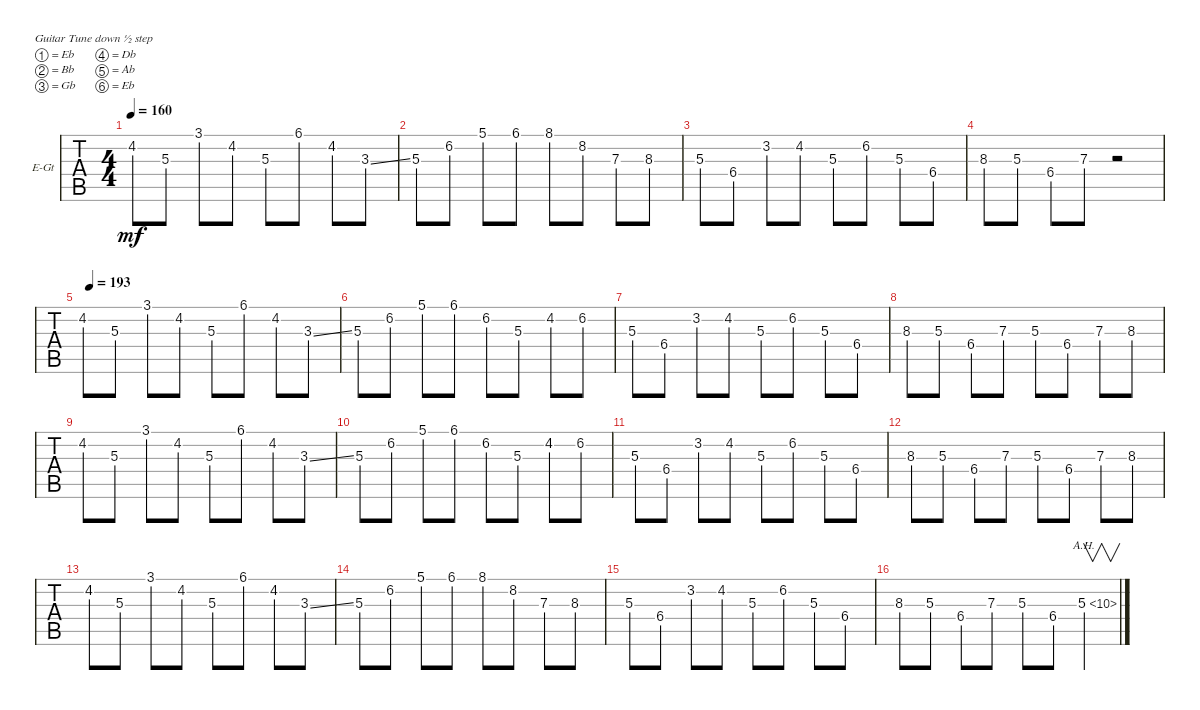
\defaultSystemsLayout 4
\bracketExtendMode groupsimilarinstruments
\firstSystemTrackNameOrientation horizontal
\otherSystemsTrackNameOrientation horizontal
\track ("Electric Guitar" "E-Gt") {multiBarRest instrument distortionguitar}
\staff {tabs}
\tuning (Eb4 Bb3 Gb3 Db3 Ab2 Eb2)
\ts (4 4)
\tempo 160
\clef g2
\ks c
4.2.8{dy mf} 5.3.8 3.1.8 4.2.8 5.3.8 6.1.8 4.2.8 3.3{ss}.8 |
5.3.8 6.2.8 5.1.8 6.1.8 8.1.8 8.2.8 7.3.8 8.3.8 |
5.3.8 6.4.8 3.2.8 4.2.8 5.3.8 6.2.8 5.3.8 6.4.8 |
8.3.8 5.3.8 6.4.8 7.3.8 r.2 |
\tempo (193 0.03125)
4.2.8 5.3.8 3.1.8 4.2.8 5.3.8 6.1.8 4.2.8 3.3{ss}.8 |
5.3.8 6.2.8 5.1.8 6.1.8 6.2.8 5.3.8 4.2.8 6.2.8 |
5.3.8 6.4.8 3.2.8 4.2.8 5.3.8 6.2.8 5.3.8 6.4.8 |
8.3.8 5.3.8 6.4.8 7.3.8 5.3.8 6.4.8 7.3.8 8.3.8 |
4.2.8 5.3.8 3.1.8 4.2.8 5.3.8 6.1.8 4.2.8 3.3{ss}.8 |
5.3.8 6.2.8 5.1.8 6.1.8 6.2.8 5.3.8 4.2.8 6.2.8 |
5.3.8 6.4.8 3.2.8 4.2.8 5.3.8 6.2.8 5.3.8 6.4.8 |
8.3.8 5.3.8 6.4.8 7.3.8 5.3.8 6.4.8 7.3.8 8.3.8 |
4.2.8 5.3.8 3.1.8 4.2.8 5.3.8 6.1.8 4.2.8 3.3{ss}.8 |
5.3.8 6.2.8 5.1.8 6.1.8 8.1.8 8.2.8 7.3.8 8.3.8 |
5.3.8 6.4.8 3.2.8 4.2.8 5.3.8 6.2.8 5.3.8 6.4.8 |
8.3.8 5.3.8 6.4.8 7.3.8 5.3.8 6.4.8 5.3{ah 5}.4{v}
